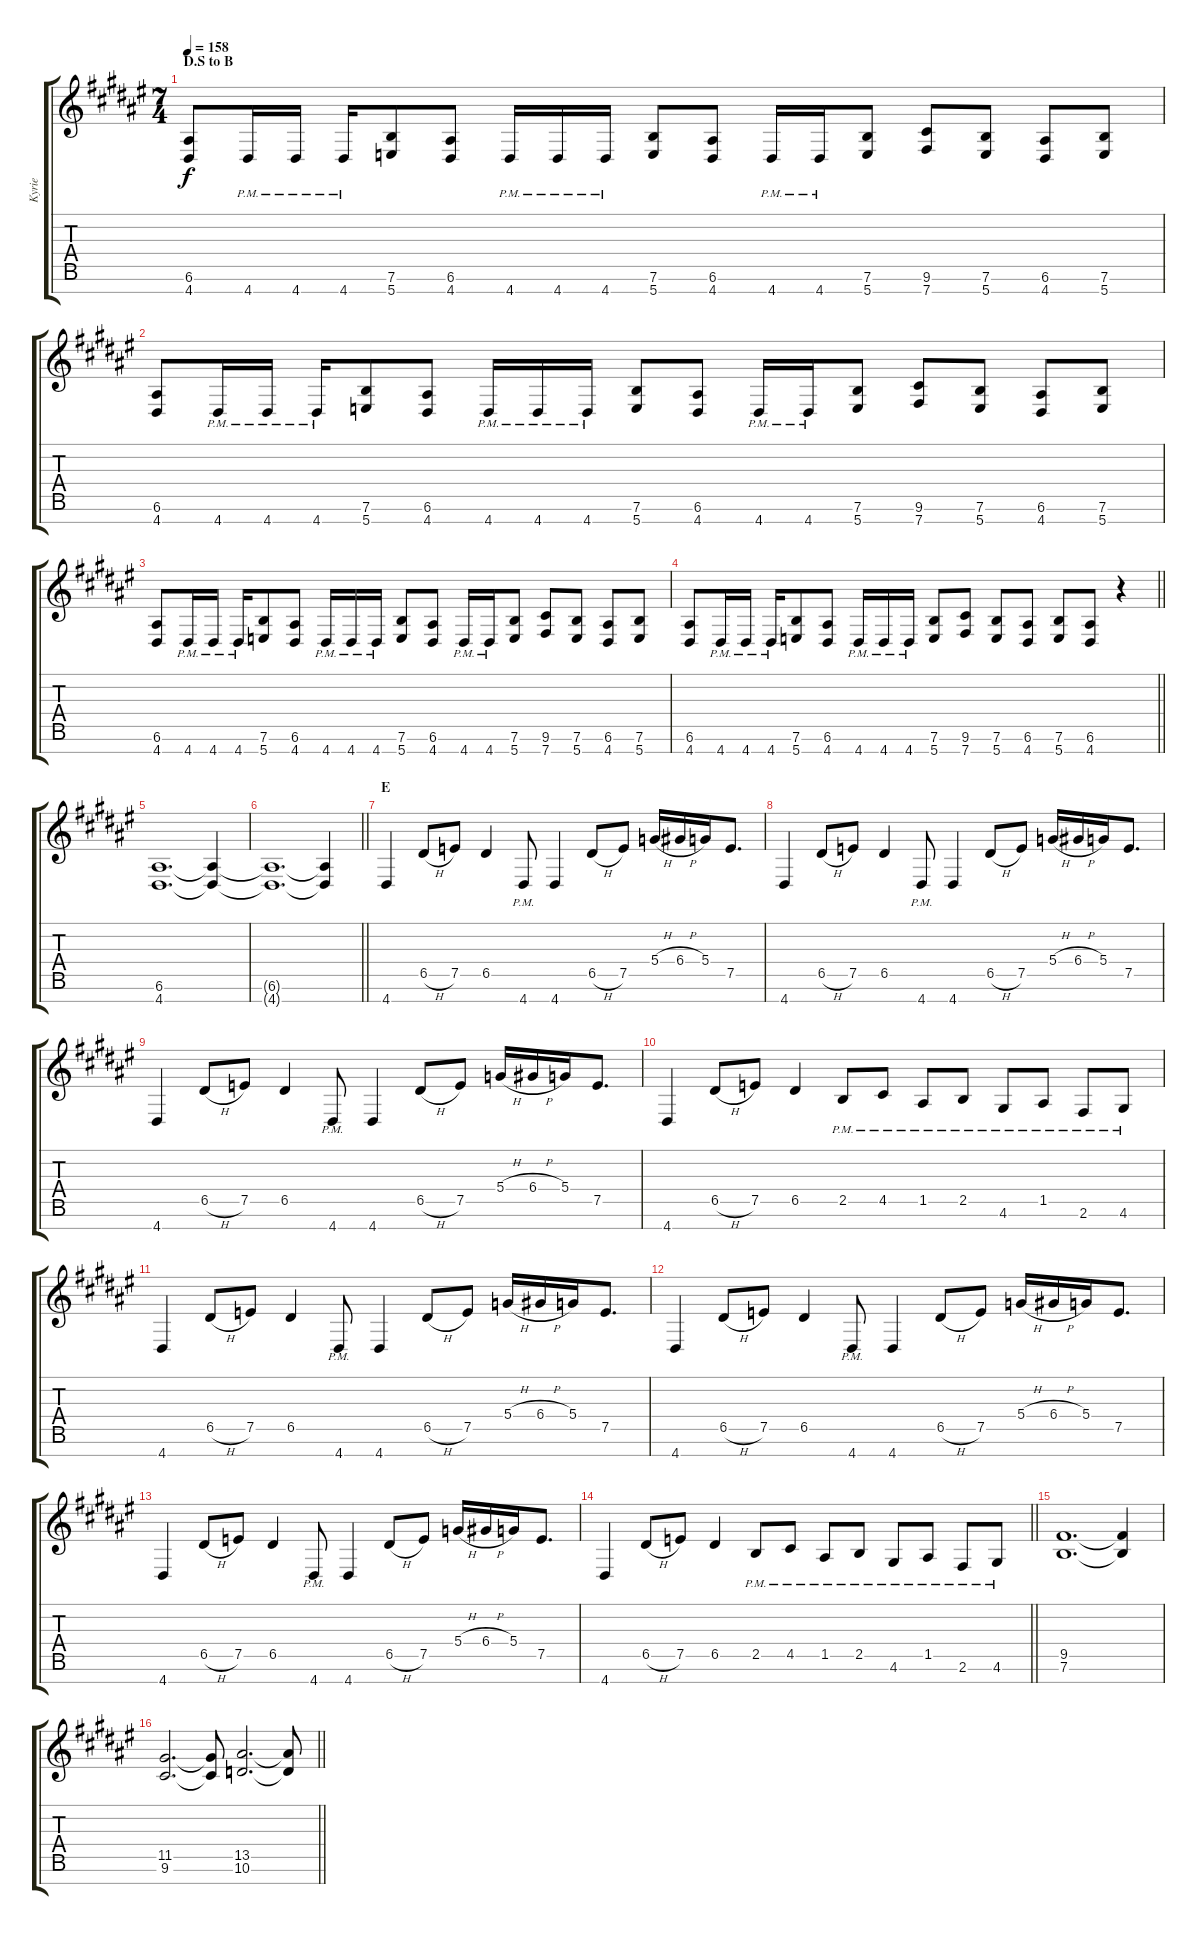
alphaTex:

\track ("Kyrie" "Kyrie") {instrument overdrivenguitar}
\staff {score tabs}
\tuning (E4 B3 G3 D3 A2 E2 B1) {hide}
\ts (7 4)
\section ("" "D.S to B")
\tempo 158
\clef g2
\ks d#minor
(6.6 4.7).8{dy f} 4.7{pm}.16 4.7{pm}.16 4.7{pm}.16 (7.6 5.7).8 (6.6 4.7).8 4.7{pm}.16 4.7{pm}.16 4.7{pm}.16 (7.6 5.7).8 (6.6 4.7).8 4.7{pm}.16 4.7{pm}.16 (7.6 5.7).8 (9.6 7.7).8 (7.6 5.7).8 (6.6 4.7).8 (7.6 5.7).8 |
(6.6 4.7).8 4.7{pm}.16 4.7{pm}.16 4.7{pm}.16 (7.6 5.7).8 (6.6 4.7).8 4.7{pm}.16 4.7{pm}.16 4.7{pm}.16 (7.6 5.7).8 (6.6 4.7).8 4.7{pm}.16 4.7{pm}.16 (7.6 5.7).8 (9.6 7.7).8 (7.6 5.7).8 (6.6 4.7).8 (7.6 5.7).8 |
(6.6 4.7).8 4.7{pm}.16 4.7{pm}.16 4.7{pm}.16 (7.6 5.7).8 (6.6 4.7).8 4.7{pm}.16 4.7{pm}.16 4.7{pm}.16 (7.6 5.7).8 (6.6 4.7).8 4.7{pm}.16 4.7{pm}.16 (7.6 5.7).8 (9.6 7.7).8 (7.6 5.7).8 (6.6 4.7).8 (7.6 5.7).8 |
\barLineRight lightlight
(6.6 4.7).8 4.7{pm}.16 4.7{pm}.16 4.7{pm}.16 (7.6 5.7).8 (6.6 4.7).8 4.7{pm}.16 4.7{pm}.16 4.7{pm}.16 (7.6 5.7).8 (9.6 7.7).8 (7.6 5.7).8 (6.6 4.7).8 (7.6 5.7).8 (6.6 4.7).8 r.4 |
(6.6 4.7).1{d} (6.6{t} 4.7{t}).4 |
\barLineRight lightlight
(6.6{t} 4.7{t}).1{d} (6.6{t} 4.7{t}).4 |
\section ("" "E")
4.7.4 6.5{h}.8 7.5.8 6.5.4 4.7{pm}.8 4.7.4 6.5{h}.8{beam merge} 7.5.8{beam split} 5.4{h}.16{beam merge} 6.4{h}.16{beam merge} 5.4.16 7.5.8{d} |
4.7.4 6.5{h}.8 7.5.8 6.5.4 4.7{pm}.8 4.7.4 6.5{h}.8{beam merge} 7.5.8{beam split} 5.4{h}.16{beam merge} 6.4{h}.16{beam merge} 5.4.16 7.5.8{d} |
4.7.4 6.5{h}.8 7.5.8 6.5.4 4.7{pm}.8 4.7.4 6.5{h}.8{beam merge} 7.5.8{beam split} 5.4{h}.16{beam merge} 6.4{h}.16{beam merge} 5.4.16 7.5.8{d} |
4.7.4 6.5{h}.8 7.5.8 6.5.4 2.5{pm}.8 4.5{pm}.8 1.5{pm}.8 2.5{pm}.8 4.6{pm}.8 1.5{pm}.8 2.6{pm}.8 4.6{pm}.8 |
4.7.4 6.5{h}.8 7.5.8 6.5.4 4.7{pm}.8 4.7.4 6.5{h}.8{beam merge} 7.5.8{beam split} 5.4{h}.16{beam merge} 6.4{h}.16{beam merge} 5.4.16 7.5.8{d} |
4.7.4 6.5{h}.8 7.5.8 6.5.4 4.7{pm}.8 4.7.4 6.5{h}.8{beam merge} 7.5.8{beam split} 5.4{h}.16{beam merge} 6.4{h}.16{beam merge} 5.4.16 7.5.8{d} |
4.7.4 6.5{h}.8 7.5.8 6.5.4 4.7{pm}.8 4.7.4 6.5{h}.8{beam merge} 7.5.8{beam split} 5.4{h}.16{beam merge} 6.4{h}.16{beam merge} 5.4.16 7.5.8{d} |
\barLineRight lightlight
4.7.4 6.5{h}.8 7.5.8 6.5.4 2.5{pm}.8 4.5{pm}.8 1.5{pm}.8 2.5{pm}.8 4.6{pm}.8 1.5{pm}.8 2.6{pm}.8 4.6{pm}.8 |
(9.5 7.6).1{d} (9.5{t} 7.6{t}).4 |
\barLineRight lightlight
(11.5 9.6).2{d} (11.5{t} 9.6{t}).8 (13.5 10.6).2{d} (13.5{t} 10.6{t}).8
